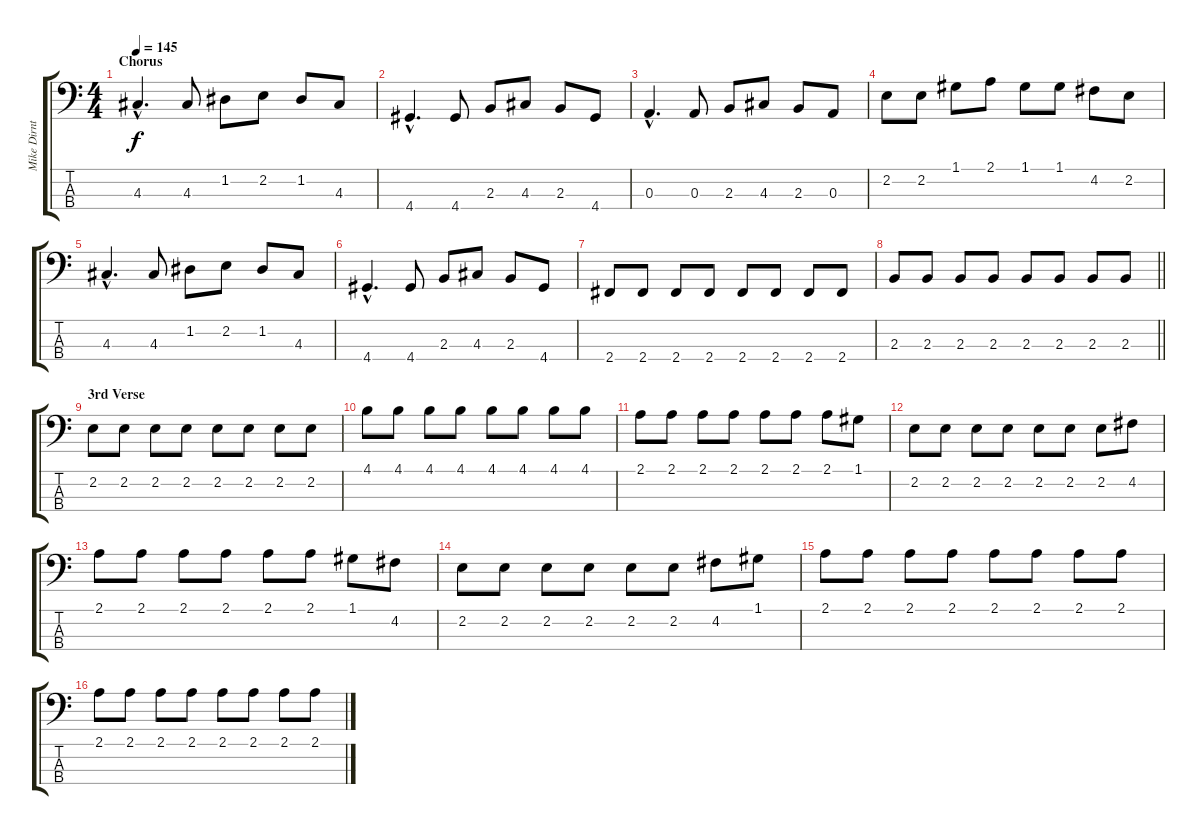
\track ("Mike Dirnt (Bass)" "Mike Dirnt") {instrument electricbassfinger}
\staff {score tabs}
\tuning (G2 D2 A1 E1) {hide}
\ts (4 4)
\section ("" "Chorus")
\tempo 145
\clef f4
\ks c
4.3{hac}.4{d dy f} 4.3.8 1.2.8 2.2.8 1.2.8 4.3.8 |
4.4{hac}.4{d} 4.4.8 2.3.8 4.3.8 2.3.8 4.4.8 |
0.3{hac}.4{d} 0.3.8 2.3.8 4.3.8 2.3.8 0.3.8 |
2.2.8 2.2.8 1.1.8 2.1.8 1.1.8 1.1.8 4.2.8 2.2.8 |
4.3{hac}.4{d} 4.3.8 1.2.8 2.2.8 1.2.8 4.3.8 |
4.4{hac}.4{d} 4.4.8 2.3.8 4.3.8 2.3.8 4.4.8 |
2.4.8 2.4.8 2.4.8 2.4.8 2.4.8 2.4.8 2.4.8 2.4.8 |
\barLineRight lightlight
2.3.8 2.3.8 2.3.8 2.3.8 2.3.8 2.3.8 2.3.8 2.3.8 |
\section ("" "3rd Verse")
2.2.8 2.2.8 2.2.8 2.2.8 2.2.8 2.2.8 2.2.8 2.2.8 |
4.1.8 4.1.8 4.1.8 4.1.8 4.1.8 4.1.8 4.1.8 4.1.8 |
2.1.8 2.1.8 2.1.8 2.1.8 2.1.8 2.1.8 2.1.8 1.1.8 |
2.2.8 2.2.8 2.2.8 2.2.8 2.2.8 2.2.8 2.2.8 4.2.8 |
2.1.8 2.1.8 2.1.8 2.1.8 2.1.8 2.1.8 1.1.8 4.2.8 |
2.2.8 2.2.8 2.2.8 2.2.8 2.2.8 2.2.8 4.2.8 1.1.8 |
2.1.8 2.1.8 2.1.8 2.1.8 2.1.8 2.1.8 2.1.8 2.1.8 |
2.1.8 2.1.8 2.1.8 2.1.8 2.1.8 2.1.8 2.1.8 2.1.8
